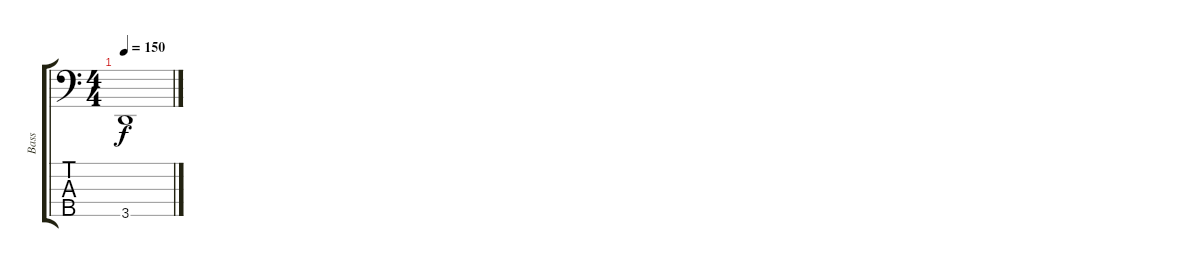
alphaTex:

\track ("Bass" "Bass") {instrument synthbass1}
\staff {score tabs}
\tuning (G2 D2 A1 E1 B0) {hide}
\ts (4 4)
\tempo 150
\clef f4
\ks c
3.5{t}.1{dy f}
